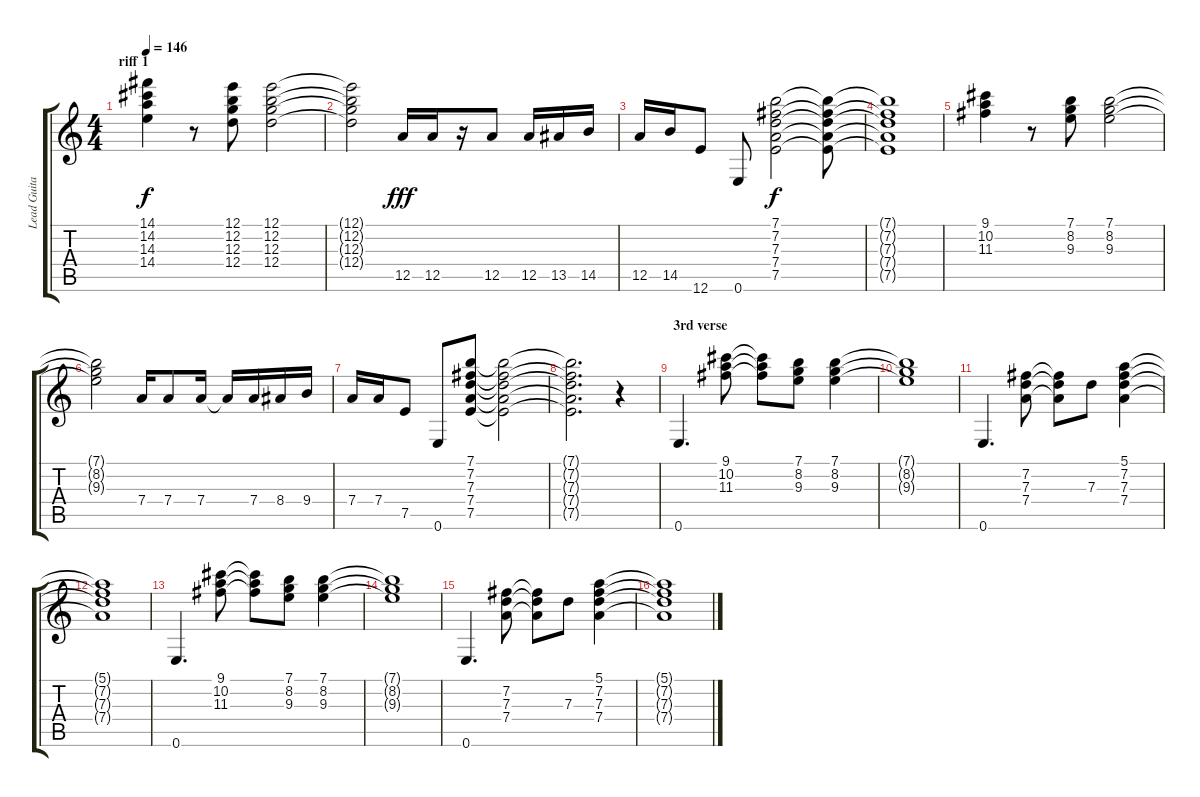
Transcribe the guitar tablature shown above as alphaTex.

\track ("Lead Guitar" "Lead Guita") {instrument distortionguitar}
\staff {score tabs}
\tuning (E4 B3 G3 D3 A2 E2) {hide}
\ts (4 4)
\section ("" "riff 1")
\tempo 146
\clef g2
\ks c
(14.1 14.2 14.3 14.4).4{dy f} r.8 (12.1 12.2 12.3 12.4).8 (12.1 12.2 12.3 12.4).2 |
(12.1{t} 12.2{t} 12.3{t} 12.4{t}).2 12.5.16{dy fff} 12.5.16 r.16 12.5.8 12.5.16 13.5.16 14.5.16 |
12.5.16 14.5.16 12.6.8 0.6.8 (7.1 7.2 7.3 7.4 7.5).2{dy f} (7.1{t} 7.2{t} 7.3{t} 7.4{t} 7.5{t}).8 |
(7.1{t} 7.2{t} 7.3{t} 7.4{t} 7.5{t}).1 |
(9.1 10.2 11.3).4 r.8 (7.1 8.2 9.3).8 (7.1 8.2 9.3).2 |
(7.1{t} 8.2{t} 9.3{t}).2 7.4.16 7.4.8 7.4.16 7.4{t}.16 7.4.16 8.4.16 9.4.16 |
7.4.16 7.4.16 7.5.8 0.6.8 (7.1 7.2 7.3 7.4 7.5).8 (7.1{t} 7.2{t} 7.3{t} 7.4{t} 7.5{t}).2 |
(7.1{t} 7.2{t} 7.3{t} 7.4{t} 7.5{t}).2{d} r.4 |
\section ("" "3rd verse")
0.6.4{d} (9.1 10.2 11.3).8 (9.1{t} 10.2{t} 11.3{t}).8 (7.1 8.2 9.3).8 (7.1 8.2 9.3).4 |
(7.1{t} 8.2{t} 9.3{t}).1 |
0.6.4{d} (7.2 7.3 7.4).8 (7.2{t} 7.3{t} 7.4{t}).8 7.3.8 (5.1 7.2 7.3 7.4).4 |
(5.1{t} 7.2{t} 7.3{t} 7.4{t}).1 |
0.6.4{d} (9.1 10.2 11.3).8 (9.1{t} 10.2{t} 11.3{t}).8 (7.1 8.2 9.3).8 (7.1 8.2 9.3).4 |
(7.1{t} 8.2{t} 9.3{t}).1 |
0.6.4{d} (7.2 7.3 7.4).8 (7.2{t} 7.3{t} 7.4{t}).8 7.3.8 (5.1 7.2 7.3 7.4).4 |
(5.1{t} 7.2{t} 7.3{t} 7.4{t}).1
